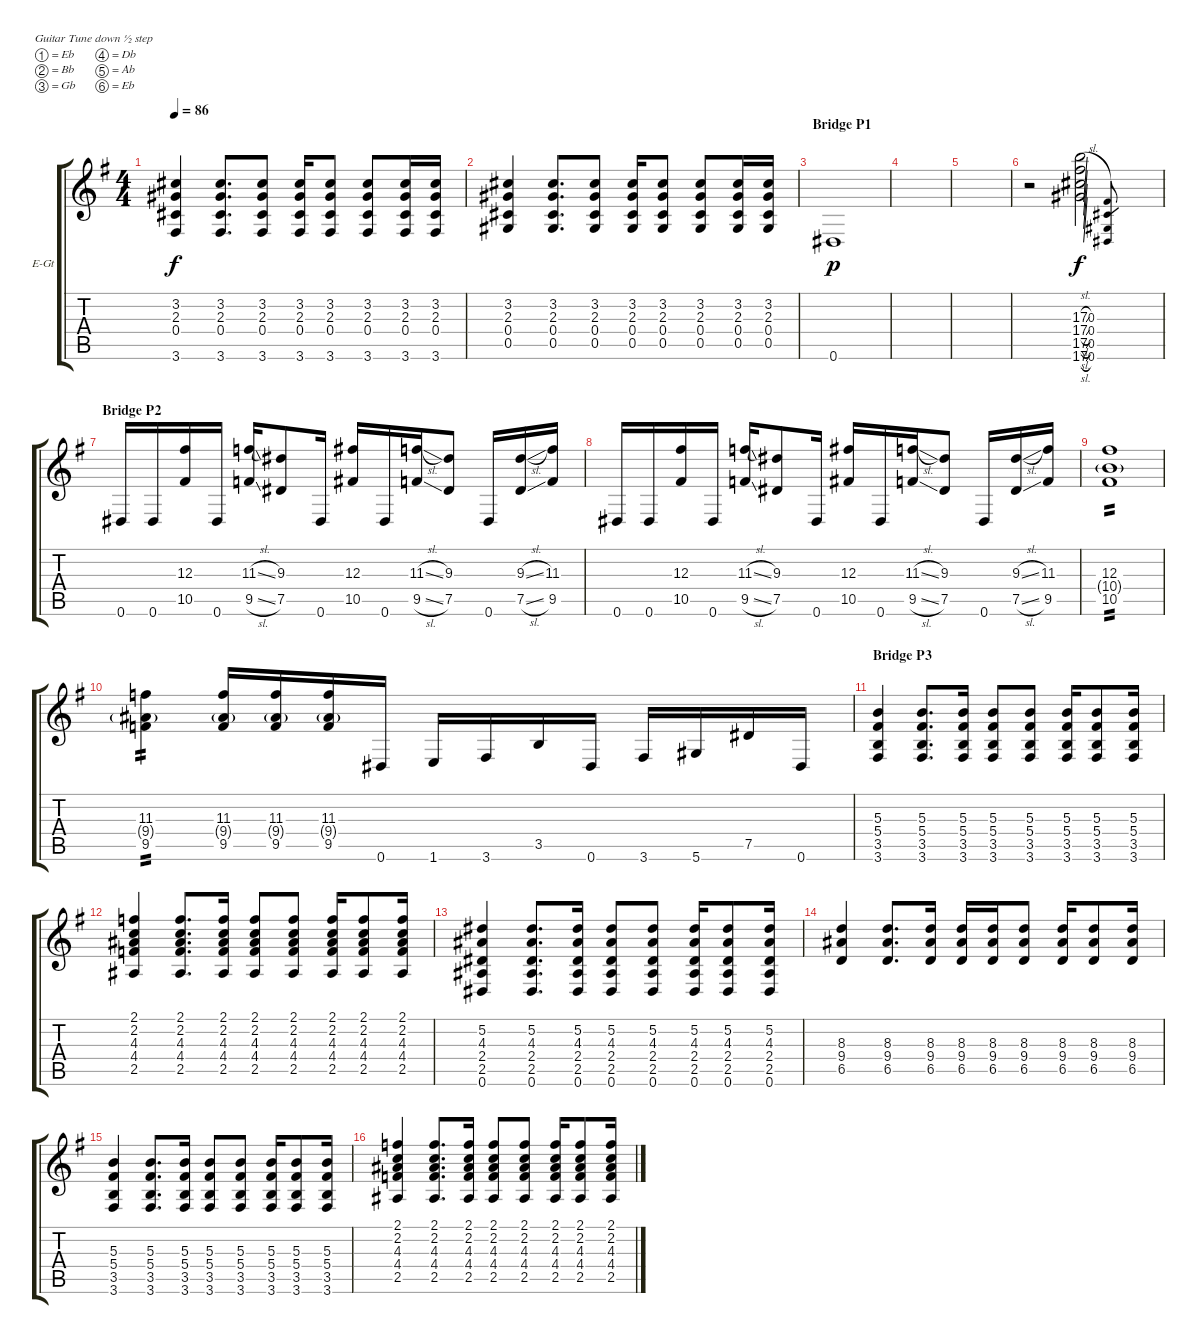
\defaultSystemsLayout 4
\bracketExtendMode groupsimilarinstruments
\firstSystemTrackNameOrientation horizontal
\otherSystemsTrackNameOrientation horizontal
\track ("Guitar 1 (Rhythm + Solo)" "E-Gt") {instrument distortionguitar}
\staff {score tabs}
\tuning (Eb4 Bb3 Gb3 Db3 Ab2 Eb2)
\ts (4 4)
\tempo 86
\clef g2
\ks eminor
(3.6 2.3 3.2 0.4).4{dy f} (3.6 2.3 3.2 0.4).8{d} (3.6 2.3 3.2 0.4).8 (3.6 2.3 3.2 0.4).16 (3.6 2.3 3.2 0.4).8 (3.6 2.3 3.2 0.4).8 (3.6 2.3 3.2 0.4).16 (3.6 2.3 3.2 0.4).16 |
(0.5 0.4 2.3 3.2).4 (0.5 0.4 2.3 3.2).8{d} (0.5 0.4 2.3 3.2).8 (0.5 0.4 2.3 3.2).16 (0.5 0.4 2.3 3.2).8 (0.5 0.4 2.3 3.2).8 (0.5 0.4 2.3 3.2).16 (0.5 0.4 2.3 3.2).16 |
\section ("" "Bridge P1")
0.6.1{dy p} |
|
|
r.2 (17.6{sl} 17.5{sl} 17.4{sl} 17.3{sl}).2{dy f} (0.6 0.5 0.4 0.3).8{gr} |
\section ("" "Bridge P2")
0.6.16 0.6.16 (10.5 12.3).16 0.6.16 (9.5{sl} 11.3{sl}).16 (7.5 9.3).8 0.6.16 (10.5 12.3).16 0.6.16 (9.5{sl} 11.3{sl}).16 (7.5 9.3).8 0.6.16 (7.5{sl} 9.3{sl}).16 (9.5 11.3).16 |
0.6.16 0.6.16 (10.5 12.3).16 0.6.16 (9.5{sl} 11.3{sl}).16 (7.5 9.3).8 0.6.16 (10.5 12.3).16 0.6.16 (9.5{sl} 11.3{sl}).16 (7.5 9.3).8 0.6.16 (7.5{sl} 9.3{sl}).16 (9.5 11.3).16 |
(10.4{g} 12.3 10.5).1{tp 2} |
(9.4{g} 11.3 9.5).4{tp 2} (9.4{g} 11.3 9.5).16 (9.4{g} 11.3 9.5).16 (9.4{g} 11.3 9.5).16 0.6.16 1.6.16 3.6.16 3.5.16 0.6.16 3.6.16 5.6.16 7.5.16 0.6.16 |
\section ("" "Bridge P3")
(3.6 3.5 5.4 5.3).4 (3.6 3.5 5.4 5.3).8{d} (3.6 3.5 5.4 5.3).16 (3.6 3.5 5.4 5.3).8 (3.6 3.5 5.4 5.3).8 (3.6 3.5 5.4 5.3).16 (3.6 3.5 5.4 5.3).8 (3.6 3.5 5.4 5.3).16 |
(2.5 4.4 4.3 2.1 2.2).4 (2.5 4.4 4.3 2.2 2.1).8{d} (2.5 4.4 4.3 2.2 2.1).16 (2.5 4.4 4.3 2.2 2.1).8 (2.5 4.4 4.3 2.2 2.1).8 (2.5 4.4 4.3 2.2 2.1).16 (2.5 4.4 4.3 2.2 2.1).8 (2.5 4.4 4.3 2.2 2.1).16 |
(0.6 2.5 2.4 4.3 5.2).4 (0.6 2.5 2.4 4.3 5.2).8{d} (0.6 2.5 2.4 4.3 5.2).16 (0.6 2.5 2.4 4.3 5.2).8 (0.6 2.5 2.4 4.3 5.2).8 (0.6 2.5 2.4 4.3 5.2).16 (0.6 2.5 2.4 4.3 5.2).8 (0.6 2.5 2.4 4.3 5.2).16 |
(6.5 9.4 8.3).4 (6.5 9.4 8.3).8{d} (6.5 9.4 8.3).16 (6.5 9.4 8.3).16 (6.5 9.4 8.3).16 (6.5 9.4 8.3).8 (6.5 9.4 8.3).16 (6.5 9.4 8.3).8 (6.5 9.4 8.3).16 |
(3.6 3.5 5.4 5.3).4 (3.6 3.5 5.4 5.3).8{d} (3.6 3.5 5.4 5.3).16 (3.6 3.5 5.4 5.3).8 (3.6 3.5 5.4 5.3).8 (3.6 3.5 5.4 5.3).16 (3.6 3.5 5.4 5.3).8 (3.6 3.5 5.4 5.3).16 |
(2.5 4.4 4.3 2.1 2.2).4 (2.5 4.4 4.3 2.2 2.1).8{d} (2.5 4.4 4.3 2.2 2.1).16 (2.5 4.4 4.3 2.2 2.1).8 (2.5 4.4 4.3 2.2 2.1).8 (2.5 4.4 4.3 2.2 2.1).16 (2.5 4.4 4.3 2.2 2.1).8 (2.5 4.4 4.3 2.2 2.1).16
